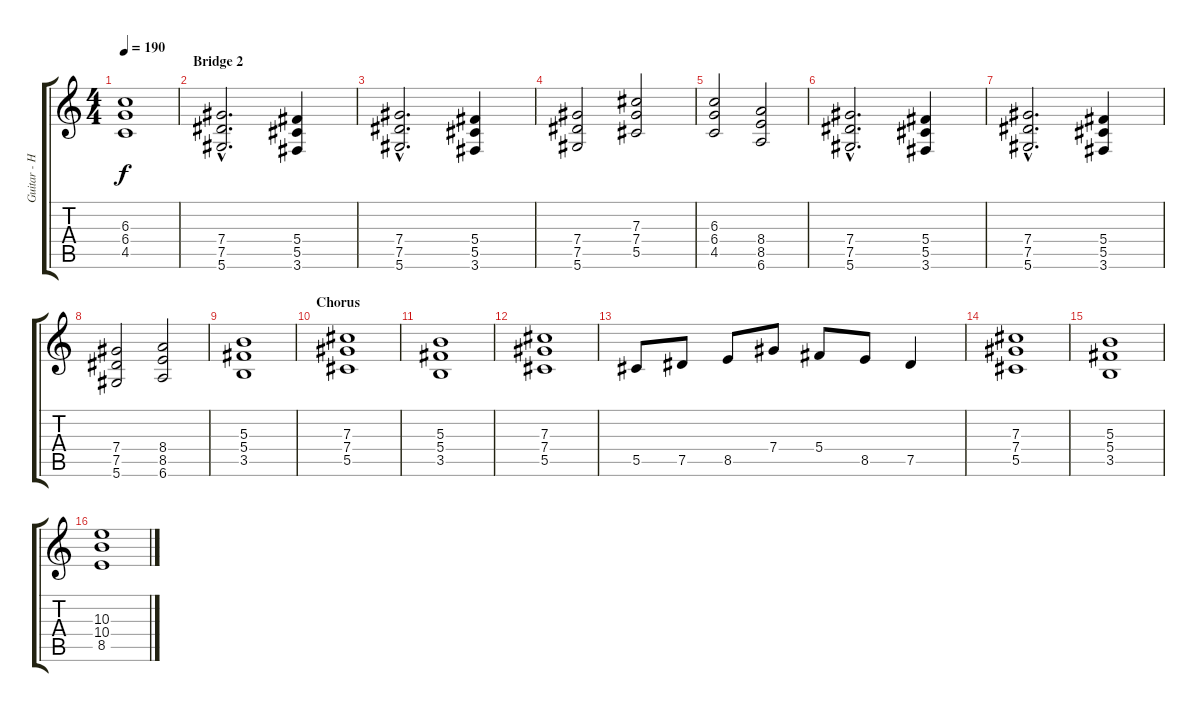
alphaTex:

\track ("Guitar - Henjo Richter" "Guitar - H") {instrument overdrivenguitar}
\staff {score tabs}
\tuning (Eb4 Bb3 Gb3 Db3 Ab2 Eb2) {hide}
\ts (4 4)
\tempo 190
\clef g2
\ks c
(6.3 6.4 4.5).1{dy f} |
\section ("" "Bridge 2")
(7.4{hac} 7.5{hac} 5.6{hac}).2{d} (5.4 5.5 3.6).4 |
(7.4{hac} 7.5{hac} 5.6{hac}).2{d} (5.4 5.5 3.6).4 |
(7.4 7.5 5.6).2 (7.3 7.4 5.5).2 |
(6.3 6.4 4.5).2 (8.4 8.5 6.6).2 |
(7.4{hac} 7.5{hac} 5.6{hac}).2{d} (5.4 5.5 3.6).4 |
(7.4{hac} 7.5{hac} 5.6{hac}).2{d} (5.4 5.5 3.6).4 |
(7.4 7.5 5.6).2 (8.4 8.5 6.6).2 |
(5.3 5.4 3.5).1 |
\section ("" "Chorus")
(7.3 7.4 5.5).1 |
(5.3 5.4 3.5).1 |
(7.3 7.4 5.5).1 |
5.5.8 7.5.8 8.5.8 7.4.8 5.4.8 8.5.8 7.5.4 |
(7.3 7.4 5.5).1 |
(5.3 5.4 3.5).1 |
(10.3 10.4 8.5).1
